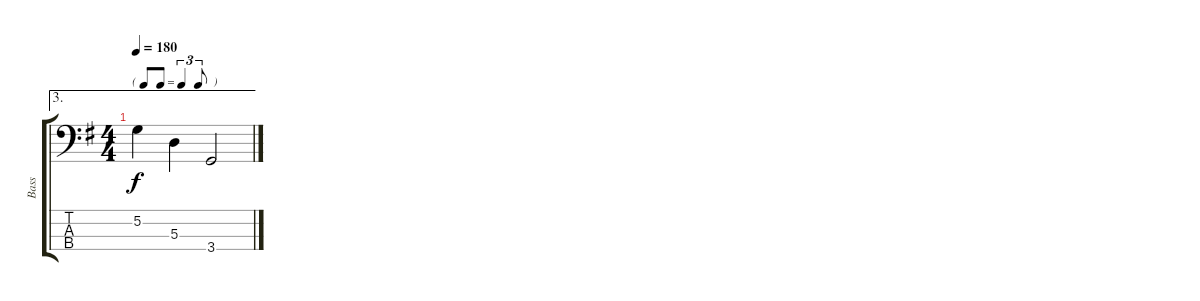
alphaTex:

\track ("Bass" "Bass") {instrument electricbassfinger}
\staff {score tabs}
\tuning (G2 D2 A1 E1) {hide}
\ae 3
\ts (4 4)
\tf triplet8th
\tempo 180
\clef f4
\ks g
5.2.4{dy f} 5.3.4 3.4.2
